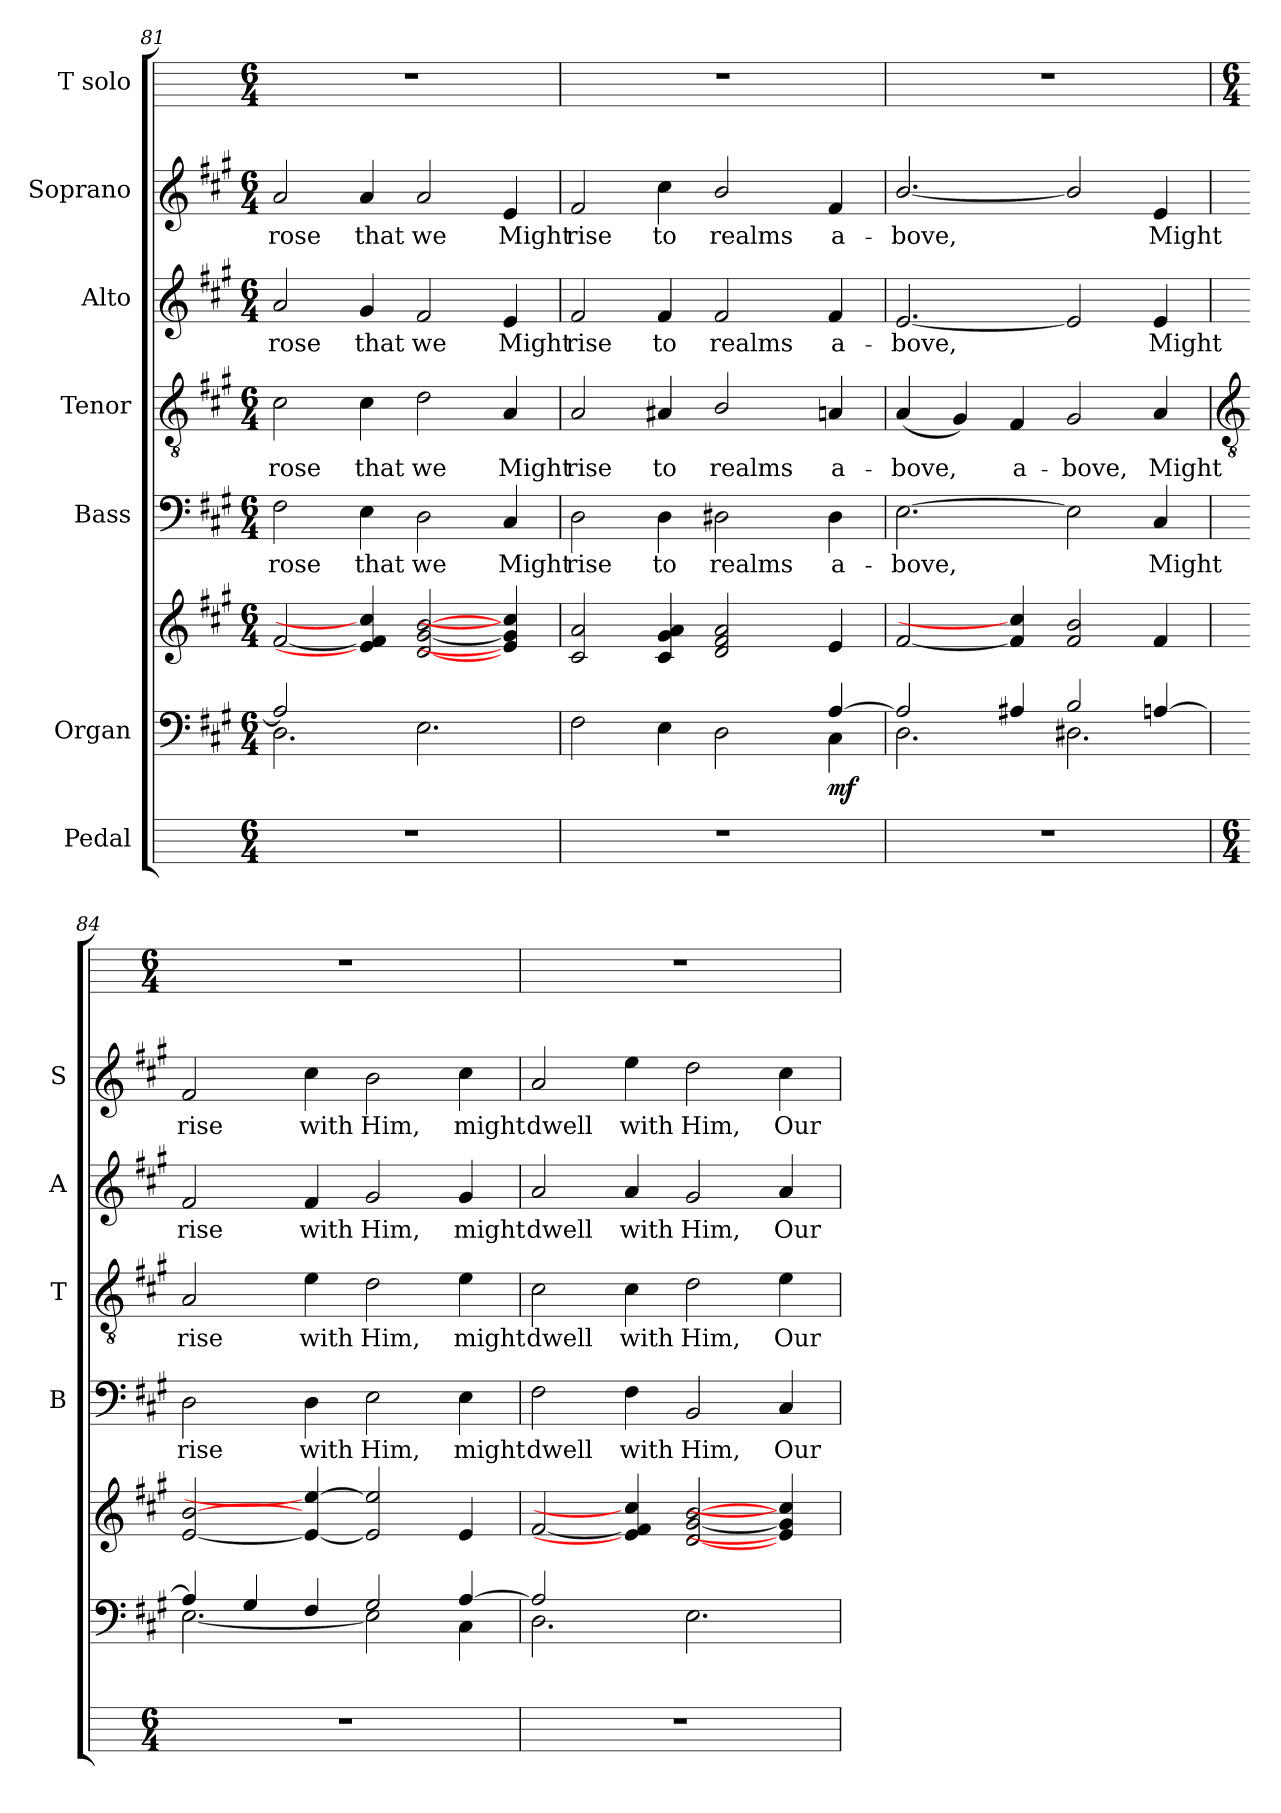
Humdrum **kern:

**kern	**kern	**kern	**dynam	**kern	**text	**kern	**text	**kern	**text	**kern	**text	**kern
*part7	*part6	*part6	*part6	*part5	*part5	*part4	*part4	*part3	*part3	*part2	*part2	*part1
*staff8	*staff7	*staff6	*staff6/7	*staff5	*staff5	*staff4	*staff4	*staff3	*staff3	*staff2	*staff2	*staff1
*I"Pedal	*I"Organ	*	*	*I"Bass	*	*I"Tenor	*	*I"Alto	*	*I"Soprano	*	*I"T solo
*	*	*	*	*I'B	*	*I'T	*	*I'A	*	*I'S	*	*
*	*clefF4	*clefG2	*	*clefF4	*	*clefGv2	*	*clefG2	*	*clefG2	*	*
*	*k[f#c#g#]	*k[f#c#g#]	*	*k[f#c#g#]	*	*k[f#c#g#]	*	*k[f#c#g#]	*	*k[f#c#g#]	*	*
*	*A:	*A:	*	*A:	*	*A:	*	*A:	*	*A:	*	*
*M6/4	*M6/4	*M6/4	*	*M6/4	*	*M6/4	*	*M6/4	*	*M6/4	*	*M6/4
=81	=81	=81	=81	=81	=81	=81	=81	=81	=81	=81	=81	=81
*	*^	*	*	*	*	*	*	*	*	*	*	*
!	!	!	!	!	!	!LO:LY:b	!	!LO:LY:b	!	!LO:LY:b	!	!LO:LY:b	!
1.r	2A/]	2.D\	[2f#	.	2F#	rose	2c#	rose	2a	rose	2a	rose	1.r
!	!	!	!	!	!	!LO:LY:b	!	!LO:LY:b	!	!LO:LY:b	!	!LO:LY:b	!
.	1ryy	.	4e] 4f#] 4cc#]	.	4E	that	4c#	that	4g#	that	4a	that	.
!	!	!	!	!	!	!LO:LY:b	!	!LO:LY:b	!	!LO:LY:b	!	!LO:LY:b	!
.	.	2.E\	[2d [2g# [2b	.	2D	we	2d	we	2f#	we	2a	we	.
!	!	!	!	!	!	!LO:LY:b	!	!LO:LY:b	!	!LO:LY:b	!	!LO:LY:b	!
.	.	.	4e] 4g#] 4cc#]	.	4C#	Might	4A	Might	4e	Might	4e	Might	.
=82	=82	=82	=82	=82	=82	=82	=82	=82	=82	=82	=82	=82	=82
!	!	!	!	!	!	!LO:LY:b	!	!LO:LY:b	!	!LO:LY:b	!	!LO:LY:b	!
1.r	1ryy	2F#\	2c# 2a	.	2D	rise	2A	rise	2f#	rise	2f#	rise	1.r
!	!	!	!	!	!	!LO:LY:b	!	!LO:LY:b	!	!LO:LY:b	!	!LO:LY:b	!
.	.	4E\	4c# 4g# 4a	.	4D	to	4A#X	to	4f#	to	4cc#	to	.
!	!	!	!	!	!	!LO:LY:b	!	!LO:LY:b	!	!LO:LY:b	!	!LO:LY:b	!
.	.	2D\	2d 2f# 2a	.	2D#X\	realms	2B/	realms	2f#/	realms	2b/	realms	.
.	4ryy	.	.	.	.	.	.	.	.	.	.	.	.
!	!	!	!	!LO:DY:b=2	!	!LO:LY:b	!	!LO:LY:b	!	!LO:LY:b	!	!LO:LY:b	!
.	[4A/	4C#\	4e	mf	4D#	a-	4An	a-	4f#	a-	4f#	a-	.
=83	=83	=83	=83	=83	=83	=83	=83	=83	=83	=83	=83	=83	=83
!	!	!	!	!	!	!LO:LY:b	!	!LO:LY:b	!	!LO:LY:b	!	!LO:LY:b	!
1.r	2A/]	2.D\	[2f#	.	[2.E\	-bove,	(<4A/	-bove,	[2.e/	-bove,	[2.b/	-bove,	1.r
.	.	.	.	.	.	.	4G#)	.	.	.	.	.	.
!	!	!	!	!	!	!	!	!LO:LY:b	!	!	!	!	!
.	4A#X/	.	4f#] 4cc#]	.	.	.	4F#	a-	.	.	.	.	.
!	!	!	!	!	!	!	!	!LO:LY:b	!	!	!	!	!
.	2B/	2.D#X\	2f#/ 2b/	.	2E\]	.	2G#	-bove,	2e/]	.	2b/]	.	.
!	!	!	!	!	!	!LO:LY:b	!	!LO:LY:b	!	!LO:LY:b	!	!LO:LY:b	!
.	[4An/	.	4f#	.	4C#	Might	4A	Might	4e	Might	4e	Might	.
!!LO:LB:g=z
=84	=84	=84	=84	=84	=84	=84	=84	=84	=84	=84	=84	=84	=84
*	*	*	*	*	*	*	*clefGv2	*	*	*	*	*	*
*M6/4	*	*	*	*	*	*	*	*	*	*	*	*	*M6/4
!	!	!	!	!	!	!LO:LY:b	!	!LO:LY:b	!	!LO:LY:b	!	!LO:LY:b	!
1.r	4A/]	[2.E\	[2e/ [2b/	.	2D	rise	2A	rise	2f#	rise	2f#	rise	1.r
.	4G#/	.	.	.	.	.	.	.	.	.	.	.	.
!	!	!	!	!	!	!LO:LY:b	!	!LO:LY:b	!	!LO:LY:b	!	!LO:LY:b	!
.	4F#/	.	4e/_ 4ee/_	.	4D	with	4e	with	4f#	with	4cc#	with	.
!	!	!	!	!	!	!LO:LY:b	!	!LO:LY:b	!	!LO:LY:b	!	!LO:LY:b	!
.	2G#/	2E\]	2e] 2ee]	.	2E	Him,	2d	Him,	2g#	Him,	2b	Him,	.
!	!	!	!	!	!	!LO:LY:b	!	!LO:LY:b	!	!LO:LY:b	!	!LO:LY:b	!
.	[4A/	4C#\	4e	.	4E	might	4e	might	4g#	might	4cc#	might	.
!!LO:LB:g=z
=85	=85	=85	=85	=85	=85	=85	=85	=85	=85	=85	=85	=85	=85
!	!	!	!	!	!	!LO:LY:b	!	!LO:LY:b	!	!LO:LY:b	!	!LO:LY:b	!
1.r	2A/]	2.D\	[2f#	.	2F#	dwell	2c#	dwell	2a	dwell	2a	dwell	1.r
!	!	!	!	!	!	!LO:LY:b	!	!LO:LY:b	!	!LO:LY:b	!	!LO:LY:b	!
.	1ryy	.	4e] 4f#] 4cc#]	.	4F#	with	4c#	with	4a	with	4ee	with	.
!	!	!	!	!	!	!LO:LY:b	!	!LO:LY:b	!	!LO:LY:b	!	!LO:LY:b	!
.	.	2.E\	[2d [2g# [2b	.	2BB	Him,	2d	Him,	2g#	Him,	2dd	Him,	.
!	!	!	!	!	!	!LO:LY:b	!	!LO:LY:b	!	!LO:LY:b	!	!LO:LY:b	!
.	.	.	4e] 4g#] 4cc#]	.	4C#	Our	4e	Our	4a	Our	4cc#	Our	.
*	*v	*v	*	*	*	*	*	*	*	*	*	*	*
=	=	=	=	=	=	=	=	=	=	=	=	=
*-	*-	*-	*-	*-	*-	*-	*-	*-	*-	*-	*-	*-
